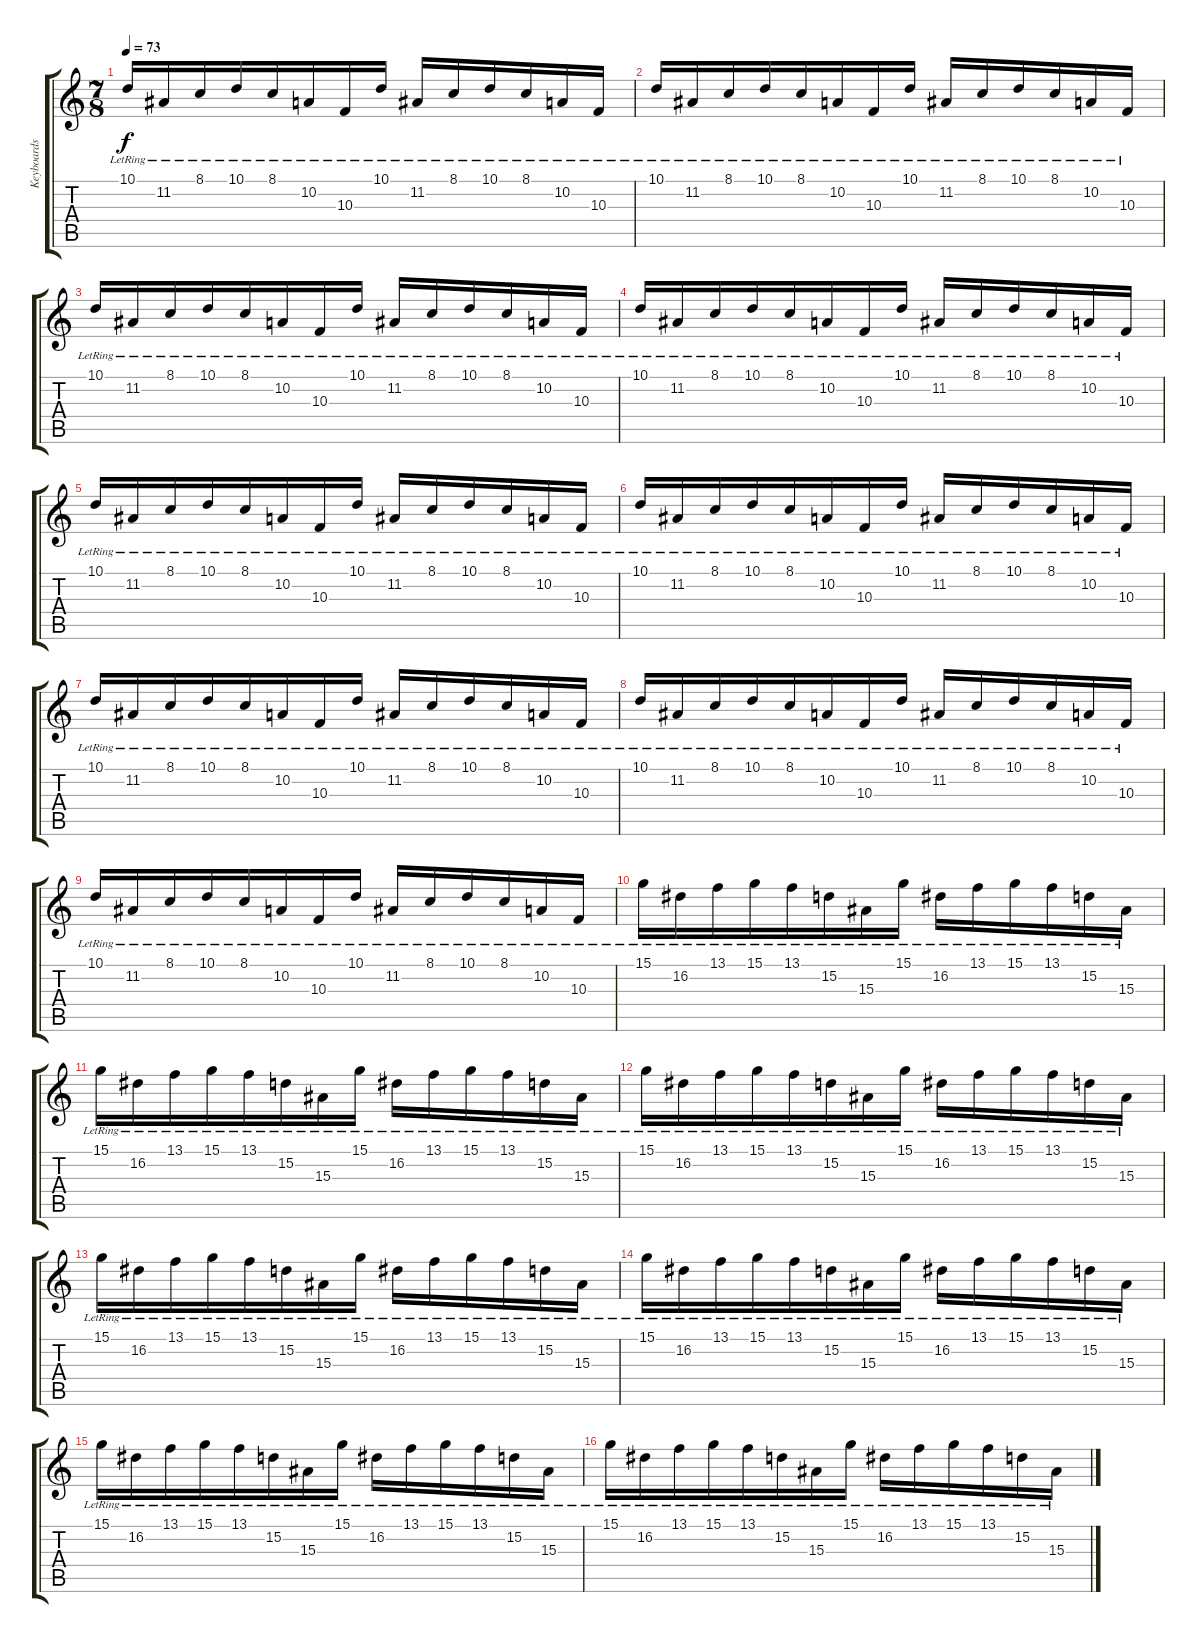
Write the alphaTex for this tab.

\track ("Keyboards" "Keyboards") {instrument brightacousticpiano}
\staff {score tabs}
\tuning (E4 B3 G3 D3 A2 E2) {hide}
\ts (7 8)
\tempo 73
\clef g2
\ks c
10.1{lr}.16{dy f} 11.2{lr}.16 8.1{lr}.16 10.1{lr}.16 8.1{lr}.16 10.2{lr}.16 10.3{lr}.16 10.1{lr}.16 11.2{lr}.16 8.1{lr}.16 10.1{lr}.16 8.1{lr}.16 10.2{lr}.16 10.3{lr}.16 |
10.1{lr}.16 11.2{lr}.16 8.1{lr}.16 10.1{lr}.16 8.1{lr}.16 10.2{lr}.16 10.3{lr}.16 10.1{lr}.16 11.2{lr}.16 8.1{lr}.16 10.1{lr}.16 8.1{lr}.16 10.2{lr}.16 10.3{lr}.16 |
10.1{lr}.16 11.2{lr}.16 8.1{lr}.16 10.1{lr}.16 8.1{lr}.16 10.2{lr}.16 10.3{lr}.16 10.1{lr}.16 11.2{lr}.16 8.1{lr}.16 10.1{lr}.16 8.1{lr}.16 10.2{lr}.16 10.3{lr}.16 |
10.1{lr}.16 11.2{lr}.16 8.1{lr}.16 10.1{lr}.16 8.1{lr}.16 10.2{lr}.16 10.3{lr}.16 10.1{lr}.16 11.2{lr}.16 8.1{lr}.16 10.1{lr}.16 8.1{lr}.16 10.2{lr}.16 10.3{lr}.16 |
10.1{lr}.16 11.2{lr}.16 8.1{lr}.16 10.1{lr}.16 8.1{lr}.16 10.2{lr}.16 10.3{lr}.16 10.1{lr}.16 11.2{lr}.16 8.1{lr}.16 10.1{lr}.16 8.1{lr}.16 10.2{lr}.16 10.3{lr}.16 |
10.1{lr}.16 11.2{lr}.16 8.1{lr}.16 10.1{lr}.16 8.1{lr}.16 10.2{lr}.16 10.3{lr}.16 10.1{lr}.16 11.2{lr}.16 8.1{lr}.16 10.1{lr}.16 8.1{lr}.16 10.2{lr}.16 10.3{lr}.16 |
10.1{lr}.16 11.2{lr}.16 8.1{lr}.16 10.1{lr}.16 8.1{lr}.16 10.2{lr}.16 10.3{lr}.16 10.1{lr}.16 11.2{lr}.16 8.1{lr}.16 10.1{lr}.16 8.1{lr}.16 10.2{lr}.16 10.3{lr}.16 |
10.1{lr}.16 11.2{lr}.16 8.1{lr}.16 10.1{lr}.16 8.1{lr}.16 10.2{lr}.16 10.3{lr}.16 10.1{lr}.16 11.2{lr}.16 8.1{lr}.16 10.1{lr}.16 8.1{lr}.16 10.2{lr}.16 10.3{lr}.16 |
10.1{lr}.16 11.2{lr}.16 8.1{lr}.16 10.1{lr}.16 8.1{lr}.16 10.2{lr}.16 10.3{lr}.16 10.1{lr}.16 11.2{lr}.16 8.1{lr}.16 10.1{lr}.16 8.1{lr}.16 10.2{lr}.16 10.3{lr}.16 |
15.1{lr}.16 16.2{lr}.16 13.1{lr}.16 15.1{lr}.16 13.1{lr}.16 15.2{lr}.16 15.3{lr}.16 15.1{lr}.16 16.2{lr}.16 13.1{lr}.16 15.1{lr}.16 13.1{lr}.16 15.2{lr}.16 15.3{lr}.16 |
15.1{lr}.16 16.2{lr}.16 13.1{lr}.16 15.1{lr}.16 13.1{lr}.16 15.2{lr}.16 15.3{lr}.16 15.1{lr}.16 16.2{lr}.16 13.1{lr}.16 15.1{lr}.16 13.1{lr}.16 15.2{lr}.16 15.3{lr}.16 |
15.1{lr}.16 16.2{lr}.16 13.1{lr}.16 15.1{lr}.16 13.1{lr}.16 15.2{lr}.16 15.3{lr}.16 15.1{lr}.16 16.2{lr}.16 13.1{lr}.16 15.1{lr}.16 13.1{lr}.16 15.2{lr}.16 15.3{lr}.16 |
15.1{lr}.16 16.2{lr}.16 13.1{lr}.16 15.1{lr}.16 13.1{lr}.16 15.2{lr}.16 15.3{lr}.16 15.1{lr}.16 16.2{lr}.16 13.1{lr}.16 15.1{lr}.16 13.1{lr}.16 15.2{lr}.16 15.3{lr}.16 |
15.1{lr}.16 16.2{lr}.16 13.1{lr}.16 15.1{lr}.16 13.1{lr}.16 15.2{lr}.16 15.3{lr}.16 15.1{lr}.16 16.2{lr}.16 13.1{lr}.16 15.1{lr}.16 13.1{lr}.16 15.2{lr}.16 15.3{lr}.16 |
15.1{lr}.16 16.2{lr}.16 13.1{lr}.16 15.1{lr}.16 13.1{lr}.16 15.2{lr}.16 15.3{lr}.16 15.1{lr}.16 16.2{lr}.16 13.1{lr}.16 15.1{lr}.16 13.1{lr}.16 15.2{lr}.16 15.3{lr}.16 |
15.1{lr}.16 16.2{lr}.16 13.1{lr}.16 15.1{lr}.16 13.1{lr}.16 15.2{lr}.16 15.3{lr}.16 15.1{lr}.16 16.2{lr}.16 13.1{lr}.16 15.1{lr}.16 13.1{lr}.16 15.2{lr}.16 15.3{lr}.16
